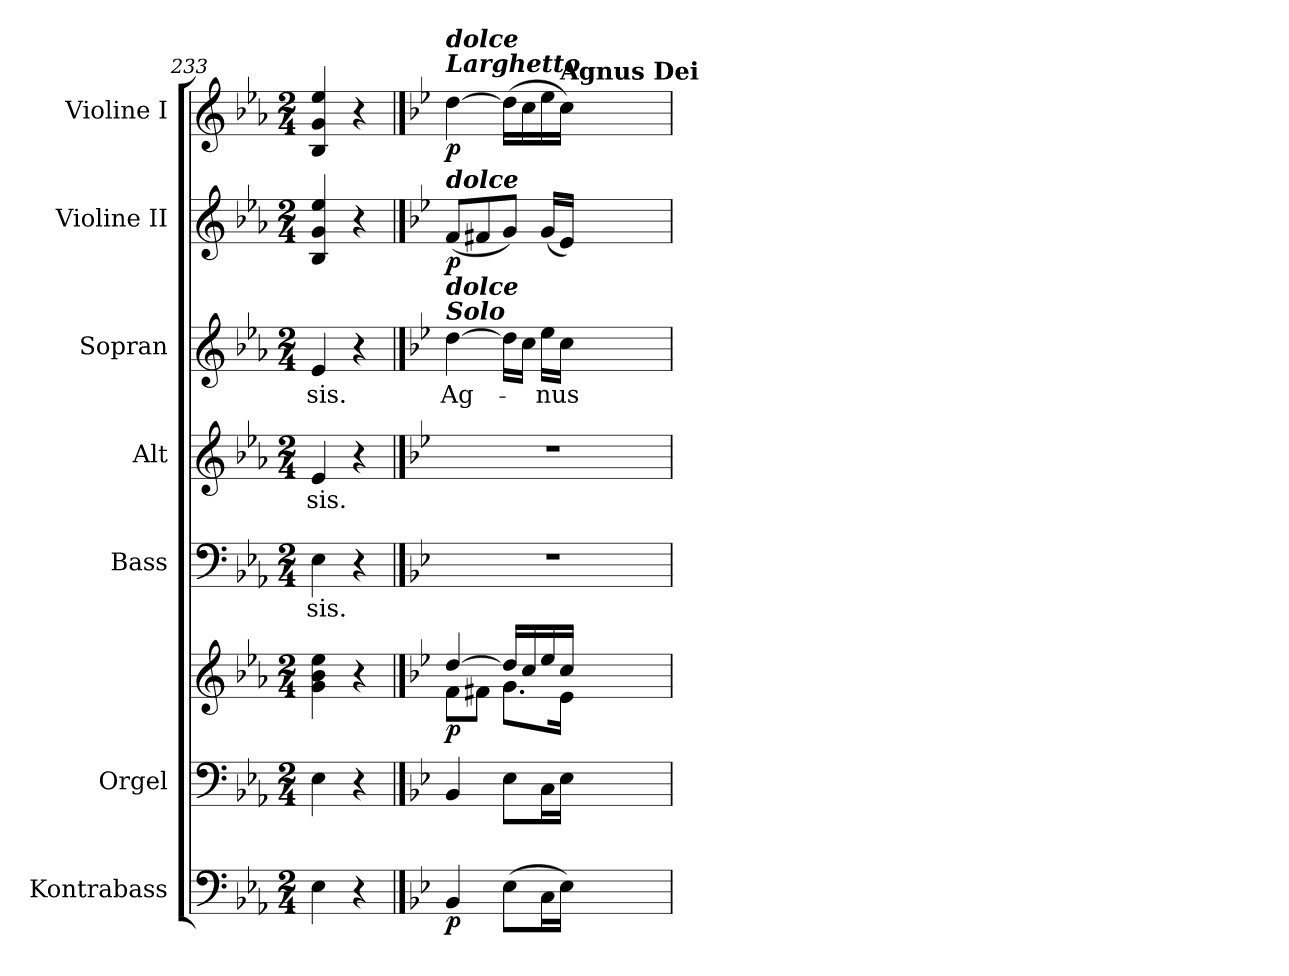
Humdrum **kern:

**kern	**dynam	**kern	**kern	**dynam	**kern	**text	**kern	**text	**kern	**text	**kern	**dynam	**kern	**dynam
*part7	*part7	*part6	*part6	*part6	*part5	*part5	*part4	*part4	*part3	*part3	*part2	*part2	*part1	*part1
*staff8	*staff8	*staff7	*staff6	*staff6/7	*staff5	*staff5	*staff4	*staff4	*staff3	*staff3	*staff2	*staff2	*staff1	*staff1
*I"Kontrabass	*	*I"Orgel	*	*	*I"Bass	*	*I"Alt	*	*I"Sopran	*	*I"Violine II	*	*I"Violine I	*
*I'Kb.	*	*I'Org.	*	*	*I'B	*	*I'A	*	*I'S	*	*I'Vl. II	*	*I'Vl. I	*
*clefF4	*	*clefF4	*clefG2	*	*clefF4	*	*clefG2	*	*clefG2	*	*clefG2	*	*clefG2	*
*ITrd7c12	*	*	*	*	*	*	*	*	*	*	*	*	*	*
*k[b-e-a-]	*	*k[b-e-a-]	*k[b-e-a-]	*	*k[b-e-a-]	*	*k[b-e-a-]	*	*k[b-e-a-]	*	*k[b-e-a-]	*	*k[b-e-a-]	*
*E-:	*	*E-:	*E-:	*	*E-:	*	*E-:	*	*E-:	*	*E-:	*	*E-:	*
*M2/4	*	*M2/4	*M2/4	*	*M2/4	*	*M2/4	*	*M2/4	*	*M2/4	*	*M2/4	*
=233	=233	=233	=233	=233	=233	=233	=233	=233	=233	=233	=233	=233	=233	=233
!	!	!	!	!	!	!LO:LY:b	!	!LO:LY:b	!	!LO:LY:b	!	!	!	!
4EE-\	.	4E-\	4g\ 4b-\ 4ee-\	.	4E-\	-sis.	4e-/	-sis.	4e-/	-sis.	4B-/ 4g/ 4ee-/	.	4B-/ 4g/ 4ee-/	.
4r	.	4r	4r	.	4r	.	4r	.	4r	.	4r	.	4r	.
!!LO:PB:g=z
==234	==234	==234	==234	==234	==234	==234	==234	==234	==234	==234	==234	==234	==234	==234
*k[b-e-]	*	*k[b-e-]	*k[b-e-]	*	*k[b-e-]	*	*k[b-e-]	*	*k[b-e-]	*	*k[b-e-]	*	*k[b-e-]	*
*B-:	*	*B-:	*B-:	*	*B-:	*	*B-:	*	*B-:	*	*B-:	*	*B-:	*
*	*	*	*^	*	*	*	*	*	*	*	*	*	*	*
!	!	!	!	!	!	!	!	!	!	!	!	!	!	!LO:TX:a:Bi:t=Larghetto	!
!	!	!	!	!	!	!	!	!	!	!	!	!	!	!LO:TX:a:Bi:t=dolce	!
!	!	!	!	!	!	!	!	!	!	!	!	!LO:TX:a:Bi:t=dolce	!	!	!
!	!	!	!	!	!	!	!	!	!	!LO:TX:a:Bi:t=Solo	!	!	!	!	!
!	!	!	!	!	!	!	!	!	!	!LO:TX:a:Bi:t=dolce	!	!	!	!	!
!	!LO:DY:b	!	!	!	!LO:DY:b	!	!	!	!	!	!LO:LY:b	!	!LO:DY:b	!	!LO:DY:b
4BBB-/	p	4BB-/	[>4dd/	8f\L	p	2r	.	2r	.	[4dd\	Ag-	(<8f/L	p	[4dd\	p
.	.	.	.	8f#X\J	.	.	.	.	.	.	.	8f#X/	.	.	.
(>8EE-\L	.	8E-\L	16dd/LL]	8.g\L	.	.	.	.	.	16dd\LL]	.	8g/J)	.	(>16dd\LL]	.
.	.	.	16cc/	.	.	.	.	.	.	16cc\JJ	.	.	.	16cc\	.
!	!	!	!	!	!	!	!	!	!	!	!LO:LY:b	!	!	!	!
16CC\L	.	16C\L	16ee-/	.	.	.	.	.	.	16ee-\LL	-nus	(<16g/LL	.	16ee-\	.
!	!	!	!	!	!	!	!	!	!	!	!	!	!	!LO:TX:a:B:t=Agnus Dei	!
16EE-\JJ)	.	16E-\JJ	16cc/JJ	16e-\Jk	.	.	.	.	.	16cc\JJ	.	16e-/JJ)	.	16cc\JJ)	.
*	*	*	*v	*v	*	*	*	*	*	*	*	*	*	*	*
=	=	=	=	=	=	=	=	=	=	=	=	=	=	=
*-	*-	*-	*-	*-	*-	*-	*-	*-	*-	*-	*-	*-	*-	*-
